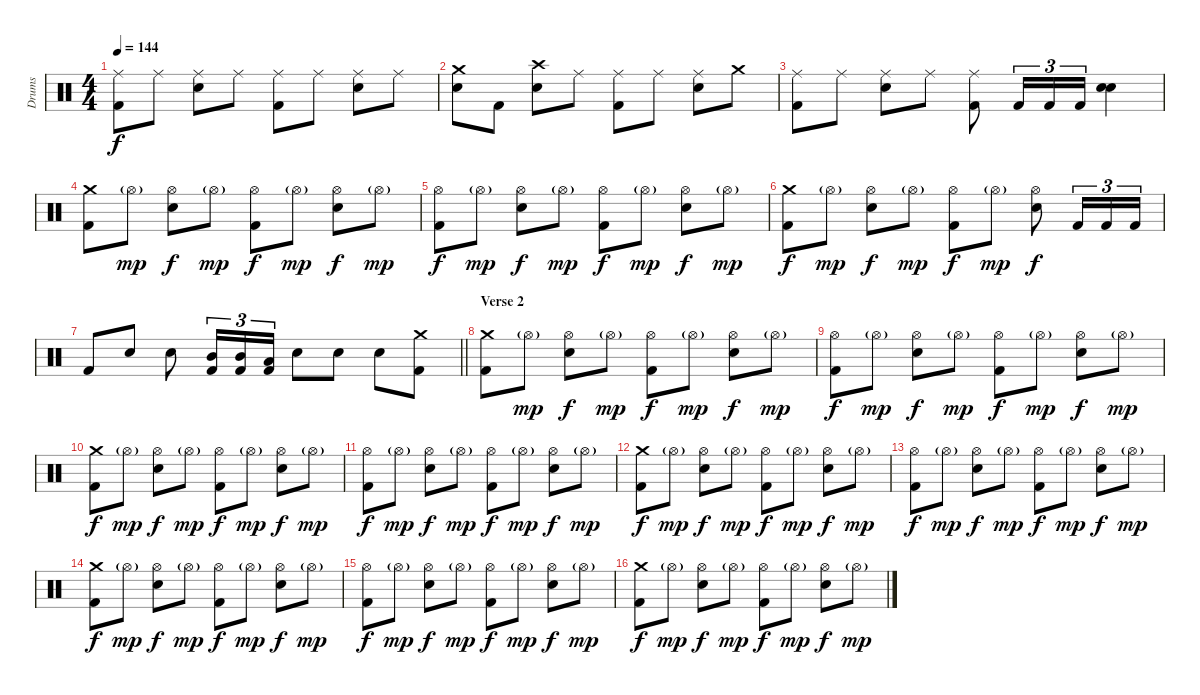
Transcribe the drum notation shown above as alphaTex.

\track ("Drums" "Drums") {instrument percussion}
\staff {score}
\articulation defaults
\ts (4 4)
\tempo 144
\clef neutral
\ks c
("Ride (middle)" "Kick (hit) 2").8{dy f} "Ride (middle)".8 ("Ride (middle)" "Snare (hit) 2").8 "Ride (middle)".8 ("Ride (middle)" "Kick (hit) 2").8 "Ride (middle)".8 ("Ride (middle)" "Snare (hit) 2").8 "Ride (middle)".8 |
("Crash medium (hit)" "Snare (hit) 2").8 "Kick (hit) 2".8 ("Crash high (hit)" "Snare (hit) 2").8 "Ride (middle)".8 ("Ride (middle)" "Kick (hit) 2").8 "Ride (middle)".8 ("Ride (middle)" "Snare (hit) 2").8 "Crash medium (hit)".8 |
("Ride (middle)" "Kick (hit) 2").8 "Ride (middle)".8 ("Ride (middle)" "Snare (hit) 2").8 "Ride (middle)".8 ("Ride (middle)" "Kick (hit) 2").8 "Kick (hit) 2".16{tu (3 2)} "Kick (hit) 2".16{tu (3 2)} "Kick (hit) 2".16{tu (3 2)} ("Snare (hit) 2" "Snare (hit) 2").4{bd 240} |
("Crash medium (hit)" "Kick (hit) 2").8 "Hi-Hat (open)"{g}.8{dy mp} ("Hi-Hat (open)" "Snare (hit) 2").8{dy f} "Hi-Hat (open)"{g}.8{dy mp} ("Hi-Hat (open)" "Kick (hit) 2").8{dy f} "Hi-Hat (open)"{g}.8{dy mp} ("Hi-Hat (open)" "Snare (hit) 2").8{dy f} "Hi-Hat (open)"{g}.8{dy mp} |
("Hi-Hat (open)" "Kick (hit) 2").8{dy f} "Hi-Hat (open)"{g}.8{dy mp} ("Hi-Hat (open)" "Snare (hit) 2").8{dy f} "Hi-Hat (open)"{g}.8{dy mp} ("Hi-Hat (open)" "Kick (hit) 2").8{dy f} "Hi-Hat (open)"{g}.8{dy mp} ("Hi-Hat (open)" "Snare (hit) 2").8{dy f} "Hi-Hat (open)"{g}.8{dy mp} |
("Crash medium (hit)" "Kick (hit) 2").8{dy f} "Hi-Hat (open)"{g}.8{dy mp} ("Hi-Hat (open)" "Snare (hit) 2").8{dy f} "Hi-Hat (open)"{g}.8{dy mp} ("Hi-Hat (open)" "Kick (hit) 2").8{dy f} "Hi-Hat (open)"{g}.8{dy mp} ("Hi-Hat (open)" "Snare (hit) 2").8{dy f} "Kick (hit) 2".16{tu (3 2)} "Kick (hit) 2".16{tu (3 2)} "Kick (hit) 2".16{tu (3 2)} |
\barLineRight lightlight "Kick (hit) 2".8 "Snare (hit) 2".8 "Snare (hit) 2".8
("Mid Tom (hit)" "Kick (hit) 2").16{tu (3 2)} ("Mid Tom (hit)" "Kick (hit) 2").16{tu (3 2)} ("Low Tom (hit)" "Kick (hit) 2").16{tu (3 2)} "Snare (hit) 2".8 "Snare (hit) 2".8 "Snare (hit) 2".8 ("Crash medium (hit)" "Kick (hit) 2").8 |
\section ("" "Verse 2")
("Crash medium (hit)" "Kick (hit) 2").8 "Hi-Hat (open)"{g}.8{dy mp} ("Hi-Hat (open)" "Snare (hit) 2").8{dy f} "Hi-Hat (open)"{g}.8{dy mp} ("Hi-Hat (open)" "Kick (hit) 2").8{dy f} "Hi-Hat (open)"{g}.8{dy mp} ("Hi-Hat (open)" "Snare (hit) 2").8{dy f} "Hi-Hat (open)"{g}.8{dy mp} |
("Hi-Hat (open)" "Kick (hit) 2").8{dy f} "Hi-Hat (open)"{g}.8{dy mp} ("Hi-Hat (open)" "Snare (hit) 2").8{dy f} "Hi-Hat (open)"{g}.8{dy mp} ("Hi-Hat (open)" "Kick (hit) 2").8{dy f} "Hi-Hat (open)"{g}.8{dy mp} ("Hi-Hat (open)" "Snare (hit) 2").8{dy f} "Hi-Hat (open)"{g}.8{dy mp} |
("Crash medium (hit)" "Kick (hit) 2").8{dy f} "Hi-Hat (open)"{g}.8{dy mp} ("Hi-Hat (open)" "Snare (hit) 2").8{dy f} "Hi-Hat (open)"{g}.8{dy mp} ("Hi-Hat (open)" "Kick (hit) 2").8{dy f} "Hi-Hat (open)"{g}.8{dy mp} ("Hi-Hat (open)" "Snare (hit) 2").8{dy f} "Hi-Hat (open)"{g}.8{dy mp} |
("Hi-Hat (open)" "Kick (hit) 2").8{dy f} "Hi-Hat (open)"{g}.8{dy mp} ("Hi-Hat (open)" "Snare (hit) 2").8{dy f} "Hi-Hat (open)"{g}.8{dy mp} ("Hi-Hat (open)" "Kick (hit) 2").8{dy f} "Hi-Hat (open)"{g}.8{dy mp} ("Hi-Hat (open)" "Snare (hit) 2").8{dy f} "Hi-Hat (open)"{g}.8{dy mp} |
("Crash medium (hit)" "Kick (hit) 2").8{dy f} "Hi-Hat (open)"{g}.8{dy mp} ("Hi-Hat (open)" "Snare (hit) 2").8{dy f} "Hi-Hat (open)"{g}.8{dy mp} ("Hi-Hat (open)" "Kick (hit) 2").8{dy f} "Hi-Hat (open)"{g}.8{dy mp} ("Hi-Hat (open)" "Snare (hit) 2").8{dy f} "Hi-Hat (open)"{g}.8{dy mp} |
("Hi-Hat (open)" "Kick (hit) 2").8{dy f} "Hi-Hat (open)"{g}.8{dy mp} ("Hi-Hat (open)" "Snare (hit) 2").8{dy f} "Hi-Hat (open)"{g}.8{dy mp} ("Hi-Hat (open)" "Kick (hit) 2").8{dy f} "Hi-Hat (open)"{g}.8{dy mp} ("Hi-Hat (open)" "Snare (hit) 2").8{dy f} "Hi-Hat (open)"{g}.8{dy mp} |
("Crash medium (hit)" "Kick (hit) 2").8{dy f} "Hi-Hat (open)"{g}.8{dy mp} ("Hi-Hat (open)" "Snare (hit) 2").8{dy f} "Hi-Hat (open)"{g}.8{dy mp} ("Hi-Hat (open)" "Kick (hit) 2").8{dy f} "Hi-Hat (open)"{g}.8{dy mp} ("Hi-Hat (open)" "Snare (hit) 2").8{dy f} "Hi-Hat (open)"{g}.8{dy mp} |
("Hi-Hat (open)" "Kick (hit) 2").8{dy f} "Hi-Hat (open)"{g}.8{dy mp} ("Hi-Hat (open)" "Snare (hit) 2").8{dy f} "Hi-Hat (open)"{g}.8{dy mp} ("Hi-Hat (open)" "Kick (hit) 2").8{dy f} "Hi-Hat (open)"{g}.8{dy mp} ("Hi-Hat (open)" "Snare (hit) 2").8{dy f} "Hi-Hat (open)"{g}.8{dy mp} |
("Crash medium (hit)" "Kick (hit) 2").8{dy f} "Hi-Hat (open)"{g}.8{dy mp} ("Hi-Hat (open)" "Snare (hit) 2").8{dy f} "Hi-Hat (open)"{g}.8{dy mp} ("Hi-Hat (open)" "Kick (hit) 2").8{dy f} "Hi-Hat (open)"{g}.8{dy mp} ("Hi-Hat (open)" "Snare (hit) 2").8{dy f} "Hi-Hat (open)"{g}.8{dy mp}
